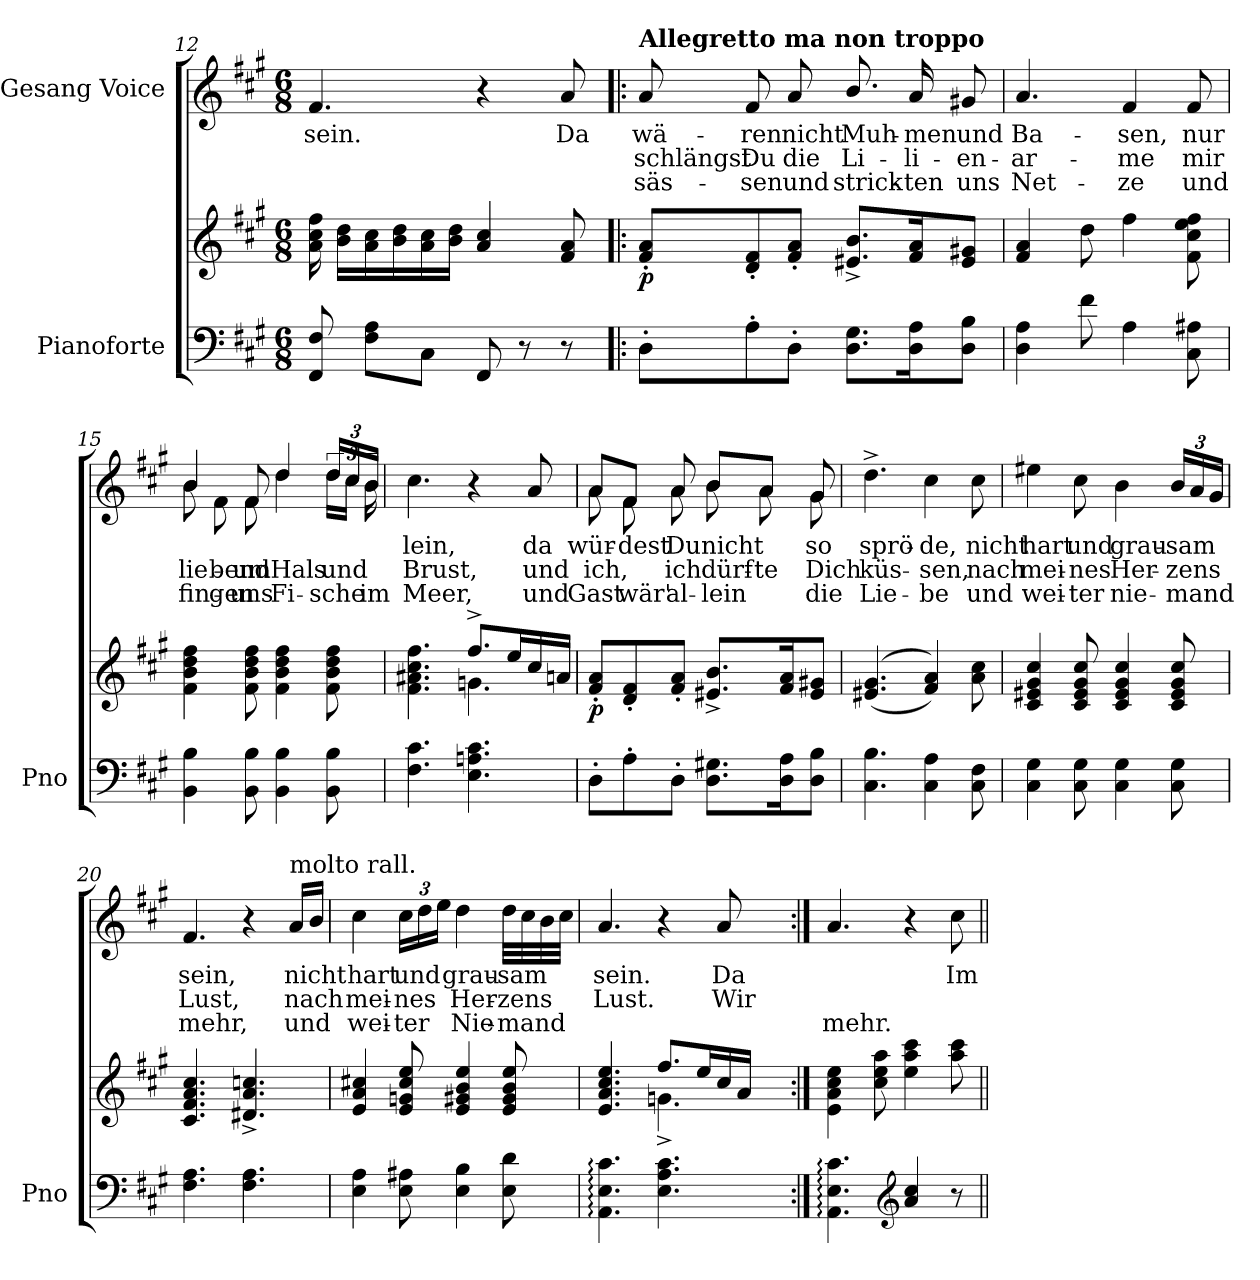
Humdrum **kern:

**kern	**kern	**dynam	**kern	**text	**text	**text
*part2	*part2	*part2	*part1	*part1	*part1	*part1
*staff3	*staff2	*staff2/3	*staff1	*staff1	*staff1	*staff1
*I"Pianoforte	*	*	*I"Gesang Voice	*	*	*
*I'Pno	*	*	*	*	*	*
*clefF4	*clefG2	*	*clefG2	*	*	*
*k[f#c#g#]	*k[f#c#g#]	*	*k[f#c#g#]	*	*	*
*M6/8	*M6/8	*	*M6/8	*	*	*
=12	=12	=12	=12	=12	=12	=12
!	!	!	!	!LO:LY:b	!	!
8FF#/ 8F#/	16a\ 16cc#\ 16ff#\	.	4.f#/	sein.	.	.
.	16b\ 16dd\LL	.	.	.	.	.
8F#\ 8A\L	16a\ 16cc#\	.	.	.	.	.
.	16b\ 16dd\	.	.	.	.	.
8C#\J	16a\ 16cc#\	.	.	.	.	.
.	16b\ 16dd\JJ	.	.	.	.	.
8FF#/	4a/ 4cc#/	.	4r	.	.	.
8r	.	.	.	.	.	.
!	!	!	!	!LO:LY:b	!	!
8r	8f#/ 8a/	.	8a/	Da	.	.
!!LO:LB:g=z
=13!|:	=13!|:	=13!|:	=13!|:	=13!|:	=13!|:	=13!|:
!	!	!	!LO:TX:a:B:t=Allegretto ma non troppo	!	!	!
!	!	!LO:DY:b	!	!LO:LY:b	!LO:LY:b	!LO:LY:b
8D'\L	8f#/' 8a/'L	p	8a/	wä-	schlängst	säs-
!	!	!	!	!LO:LY:b	!LO:LY:b	!LO:LY:b
8A'\	8d/' 8f#/'	.	8f#/	-ren	Du	-sen
!	!	!	!	!LO:LY:b	!LO:LY:b	!LO:LY:b
8D'\J	8f#/' 8a/'J	.	8a/	nicht	die	und
!	!	!	!	!LO:LY:b	!LO:LY:b	!LO:LY:b
8.D\ 8.G#\L	8.e#X/^ 8.b/^L	.	8.b/	Muh-	Li-	strick-
!	!	!	!	!LO:LY:b	!LO:LY:b	!LO:LY:b
16D\ 16A\K	16f#/ 16a/K	.	16a/	-men	-li-	-ten
!	!	!	!	!LO:LY:b	!LO:LY:b	!LO:LY:b
8D\ 8B\J	8e#/ 8g#X/J	.	8g#X/	und	-en-	uns
=14	=14	=14	=14	=14	=14	=14
!	!	!	!	!LO:LY:b	!LO:LY:b	!LO:LY:b
4D\ 4A\	4f#/ 4a/	.	4.a/	Ba-	-ar-	Net-
8f#\	8dd\	.	.	.	.	.
!	!	!	!	!LO:LY:b	!LO:LY:b	!LO:LY:b
4A\	4ff#\	.	4f#/	-sen,	-me	-ze
!	!	!	!	!LO:LY:b	!LO:LY:b	!LO:LY:b
8C#\ 8A#X\	8f#\ 8cc#\ 8ee\ 8ff#\	.	8f#/	nur	mir	und
=15	=15	=15	=15	=15	=15	=15
!	!	!	!	!LO:LY:b	!	!
*	*	*	*^	*	*	*
!	!	!	!	!	!	!LO:LY:b	!LO:LY:b
4BB\ 4B\	4f#\ 4b\ 4dd\ 4ff#\	.	4b/	8b\	.	lie-	fin-
!	!	!	!	!	!	!LO:LY:b	!LO:LY:b
.	.	.	.	8f#\	.	-bend	-gen
!	!	!	!	!	!LO:LY:b	!	!
!	!	!	!	!	!	!LO:LY:b	!LO:LY:b
8BB\ 8B\	8f#\ 8b\ 8dd\ 8ff#\	.	8f#/	8f#\	.	um	uns
!	!	!	!	!	!LO:LY:b	!	!
!	!	!	!	!	!	!LO:LY:b	!LO:LY:b
4BB\ 4B\	4f#\ 4b\ 4dd\ 4ff#\	.	4dd/	4dd\	.	Hals	Fi-
*	*	*	*Xbrackettup	*	*	*	*
!	!	!	!	!	!LO:LY:b	!	!
*	*	*	*	*brackettup	*	*	*
!	!	!	!	!	!	!LO:LY:b	!LO:LY:b
8BB\ 8B\	8f#\ 8b\ 8dd\ 8ff#\	.	24dd/LL	24dd\LL	.	und	-sche
.	.	.	24cc#/	24cc#\JJ	.	.	.
!	!	!	!	!	!	!	!LO:LY:b
.	.	.	24b/JJ	24b\	.	.	im
=16	=16	=16	=16	=16	=16	=16	=16
*	*^	*	*	*	*	*	*
!	!	!	!	!	!	!LO:LY:b	!LO:LY:b	!LO:LY:b
*	*	*	*	*v	*v	*	*	*
4.F#\ 4.c#\	4.f#\ 4.a#X\ 4.cc#\ 4.ff#\	4.ryy	.	4.cc#\	-lein,	Brust,	Meer,
4.E\ 4.An\ 4.c#\	8.ff#^/L	4.gn\	.	4r	.	.	.
.	16ee/L	.	.	.	.	.	.
!	!	!	!	!	!LO:LY:b	!LO:LY:b	!LO:LY:b
.	16cc#/	.	.	8a/	da	und	und
.	16an/JJ	.	.	.	.	.	.
*	*v	*v	*	*	*	*	*
!!LO:PB:g=z
=17	=17	=17	=17	=17	=17	=17
!	!	!LO:DY:b	!	!LO:LY:b	!LO:LY:b	!LO:LY:b
*	*	*	*^	*	*	*
8D'\L	8f#/' 8a/'L	p	8a/L	8a\	wür-	ich,	Gast
!	!	!	!	!	!LO:LY:b	!	!LO:LY:b
8A'\	8d/' 8f#/'	.	8f#/J	8f#\	-dest	.	wär'
!	!	!	!	!	!LO:LY:b	!LO:LY:b	!LO:LY:b
8D'\J	8f#/' 8a/'J	.	8a/	8a\	Du	ich	al-
!	!	!	!	!	!LO:LY:b	!LO:LY:b	!LO:LY:b
8.D\ 8.G#X\L	8.e#X/^ 8.b/^L	.	8b/L	8b\	nicht	dürf-	-lein
!	!	!	!	!	!	!LO:LY:b	!
.	.	.	8a/J	8a\	.	-te	.
16D\ 16A\K	16f#/ 16a/K	.	.	.	.	.	.
!	!	!	!	!	!LO:LY:b	!LO:LY:b	!LO:LY:b
8D\ 8B\J	8e#/ 8g#X/J	.	8g#/	8g#\	so	Dich	die
=18	=18	=18	=18	=18	=18	=18	=18
!	!	!	!	!	!LO:LY:b	!LO:LY:b	!LO:LY:b
*	*	*	*v	*v	*	*	*
4.C#\ 4.B\	(>(<4.e#X/ 4.g#/	.	4.dd^\	sprö-	küs-	Lie-
!	!	!	!	!LO:LY:b	!LO:LY:b	!LO:LY:b
4C#\ 4A\	4f#/ 4a/))	.	4cc#\	-de,	-sen,	-be
!	!	!	!	!LO:LY:b	!LO:LY:b	!LO:LY:b
8C#\ 8F#\	8a\ 8cc#\	.	8cc#\	nicht	nach	und
=19	=19	=19	=19	=19	=19	=19
!	!	!	!	!LO:LY:b	!LO:LY:b	!LO:LY:b
4C#\ 4G#\	4c#/ 4e#X/ 4g#/ 4cc#/	.	4ee#X\	hart	mei-	wei-
!	!	!	!	!LO:LY:b	!LO:LY:b	!LO:LY:b
8C#\ 8G#\	8c#/ 8e#/ 8g#/ 8cc#/	.	8cc#\	und	-nes	-ter
!	!	!	!	!LO:LY:b	!LO:LY:b	!LO:LY:b
4C#\ 4G#\	4c#/ 4e#/ 4g#/ 4cc#/	.	4b\	grau-	Her-	nie-
*	*	*	*Xbrackettup	*	*	*
!	!	!	!	!LO:LY:b	!LO:LY:b	!LO:LY:b
8C#\ 8G#\	8c#/ 8e#/ 8g#/ 8cc#/	.	24b/LL	-sam	-zens	-mand
.	.	.	24a/	.	.	.
.	.	.	24g#/JJ	.	.	.
=20	=20	=20	=20	=20	=20	=20
!	!	!	!	!LO:LY:b	!LO:LY:b	!LO:LY:b
4.F#\ 4.A\	4.c#/ 4.f#/ 4.a/ 4.cc#/	.	4.f#/	sein,	Lust,	mehr,
*	*	*	*MM110	*	*	*
4.F#\ 4.A\	4.d#X/^ 4.a/^ 4.ccn/^	.	4r	.	.	.
!	!	!	!LO:TX:a:t=molto rall.	!	!	!
!	!	!	!	!LO:LY:b	!LO:LY:b	!LO:LY:b
.	.	.	16a/LL	nicht	nach	und
.	.	.	16b/JJ	.	.	.
!!LO:LB:g=z
=21	=21	=21	=21	=21	=21	=21
*	*	*	*MM102	*	*	*
!	!	!	!	!LO:LY:b	!LO:LY:b	!LO:LY:b
4E\ 4A\	4e/ 4a/ 4cc#X/	.	4cc#\	hart	mei-	wei-
!	!	!	!	!LO:LY:b	!LO:LY:b	!LO:LY:b
8E\ 8A#X\	8e/ 8gn/ 8cc#/ 8ee/	.	24cc#\LL	und	-nes	-ter
.	.	.	24dd\	.	.	.
.	.	.	24ee\JJ	.	.	.
*	*	*	*MM94	*	*	*
!	!	!	!	!LO:LY:b	!LO:LY:b	!LO:LY:b
4E\ 4B\	4e/ 4g#X/ 4b/ 4ee/	.	4dd\	grau-	Her-	Nie-
*	*	*	*MM60	*	*	*
!	!	!	!	!LO:LY:b	!LO:LY:b	!LO:LY:b
8E\ 8d\	8e/ 8g#/ 8b/ 8ee/	.	32dd\LLL	-sam	-zens	-mand
.	.	.	32cc#\	.	.	.
.	.	.	32b\	.	.	.
.	.	.	32cc#\JJJ	.	.	.
=22	=22	=22	=22	=22	=22	=22
*	*	*	*MM100	*	*	*
*	*^	*	*	*	*	*
!	!	!	!	!	!LO:LY:b	!LO:LY:b	!
4.AA\: 4.E\: 4.c#\:	4.e/ 4.a/ 4.cc#/ 4.ee/	4.ryy	.	4.a/	sein.	Lust.	.
4.E\ 4.A\ 4.c#\	8.ff#/L	4.gn^\	.	4r	.	.	.
.	16ee/L	.	.	.	.	.	.
*	*	*	*	*MM116	*	*	*
!	!	!	!	!	!LO:LY:b	!LO:LY:b	!
.	16cc#/	.	.	8a/	Da	Wir	.
.	16a/JJ	.	.	.	.	.	.
*	*v	*v	*	*	*	*	*
=23:|!	=23:|!	=23:|!	=23:|!	=23:|!	=23:|!	=23:|!
*	*	*	*MM100	*	*	*
!	!	!	!	!	!	!LO:LY:b
4.AA\: 4.E\: 4.c#\:	4e\ 4a\ 4cc#\ 4ee\	.	4.a/	.	.	mehr.
.	8cc#\ 8ee\ 8aa\	.	.	.	.	.
*clefG2	*	*	*	*	*	*
4a/ 4cc#/	4ee\ 4aa\ 4ccc#\	.	4r	.	.	.
!	!	!	!	!LO:LY:b	!	!
8r	8aa\ 8ccc#\	.	8cc#\	Im	.	.
=||	=||	=||	=||	=||	=||	=||
*-	*-	*-	*-	*-	*-	*-
